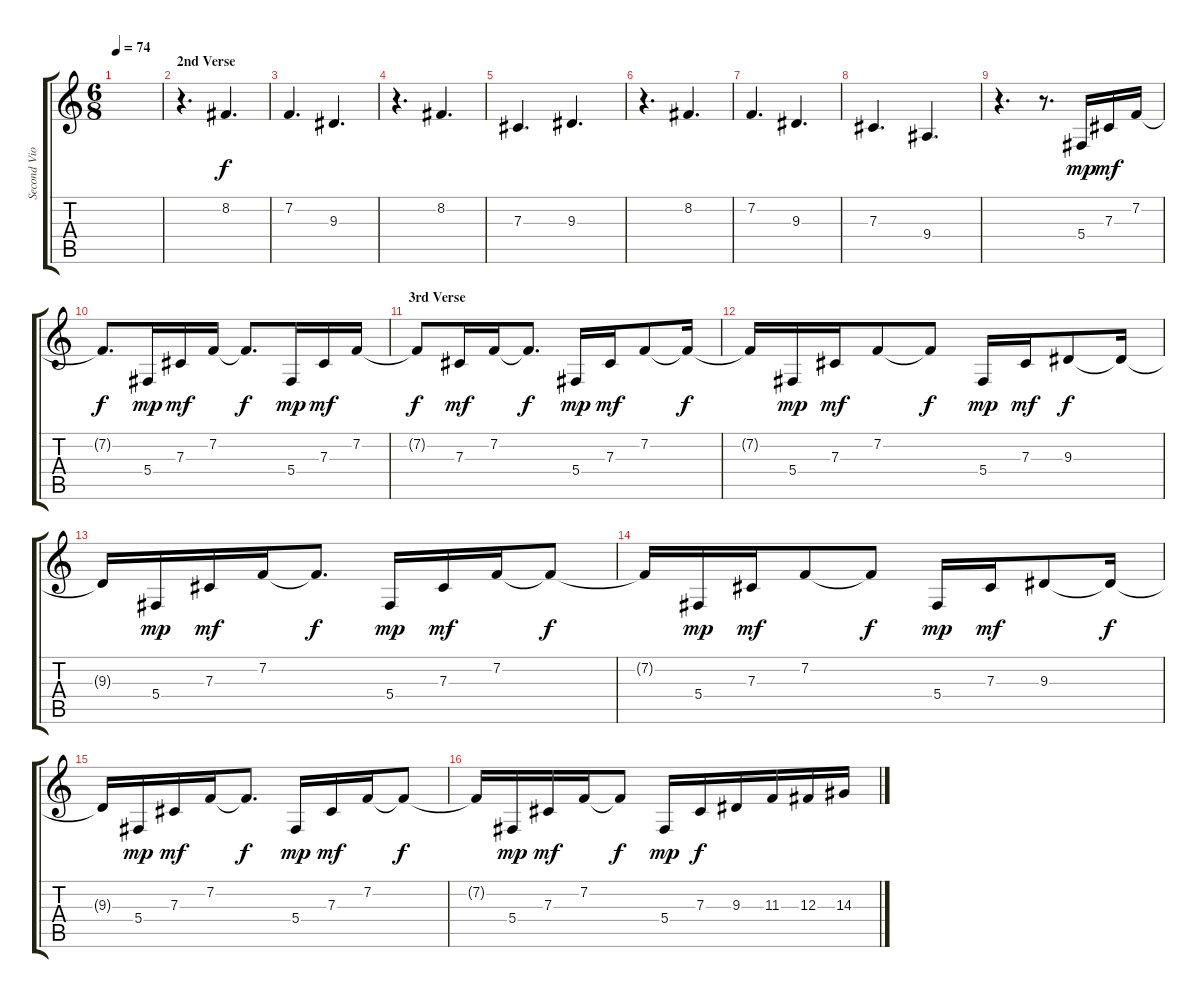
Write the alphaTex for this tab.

\track ("Second Violins (SF Symphony)" "Second Vio") {instrument stringensemble1}
\staff {score tabs}
\tuning (Eb4 Bb3 Gb3 Db3 Ab2 Eb2) {hide}
\ts (6 8)
\tempo 74
\clef g2
\ks c
|
\section ("" "2nd Verse")
r.4{d} 8.2.4{d} |
7.2.4{d} 9.3.4{d} |
r.4{d} 8.2.4{d} |
7.3.4{d} 9.3.4{d} |
r.4{d} 8.2.4{d} |
7.2.4{d} 9.3.4{d} |
7.3.4{d} 9.4.4{d} |
r.4{d} r.8{d} 5.4.16{dy mp} 7.3.16{dy mf} 7.2.16 |
7.2{t}.8{d dy f} 5.4.16{dy mp} 7.3.16{dy mf} 7.2.16 7.2{t}.8{d dy f} 5.4.16{dy mp} 7.3.16{dy mf} 7.2.16 |
\section ("" "3rd Verse")
7.2{t}.8{dy f} 7.3.16{dy mf} 7.2.16 7.2{t}.8{d dy f} 5.4.16{dy mp} 7.3.16{dy mf} 7.2.8 7.2{t}.16{dy f} |
7.2{t}.16 5.4.16{dy mp} 7.3.16{dy mf} 7.2.8 7.2{t}.8{dy f} 5.4.16{dy mp} 7.3.16{dy mf} 9.3.8{dy f} 9.3{t}.16 |
9.3{t}.16 5.4.16{dy mp} 7.3.16{dy mf} 7.2.16 7.2{t}.8{d dy f} 5.4.16{dy mp} 7.3.16{dy mf} 7.2.16 7.2{t}.8{dy f} |
7.2{t}.16 5.4.16{dy mp} 7.3.16{dy mf} 7.2.8 7.2{t}.8{dy f} 5.4.16{dy mp} 7.3.16{dy mf} 9.3.8 9.3{t}.16{dy f} |
9.3{t}.16 5.4.16{dy mp} 7.3.16{dy mf} 7.2.16 7.2{t}.8{d dy f} 5.4.16{dy mp} 7.3.16{dy mf} 7.2.16 7.2{t}.8{dy f} |
7.2{t}.16 5.4.16{dy mp} 7.3.16{dy mf} 7.2.16 7.2{t}.8{dy f} 5.4.16{dy mp} 7.3.16{dy f} 9.3.16 11.3.16 12.3.16 14.3.16
